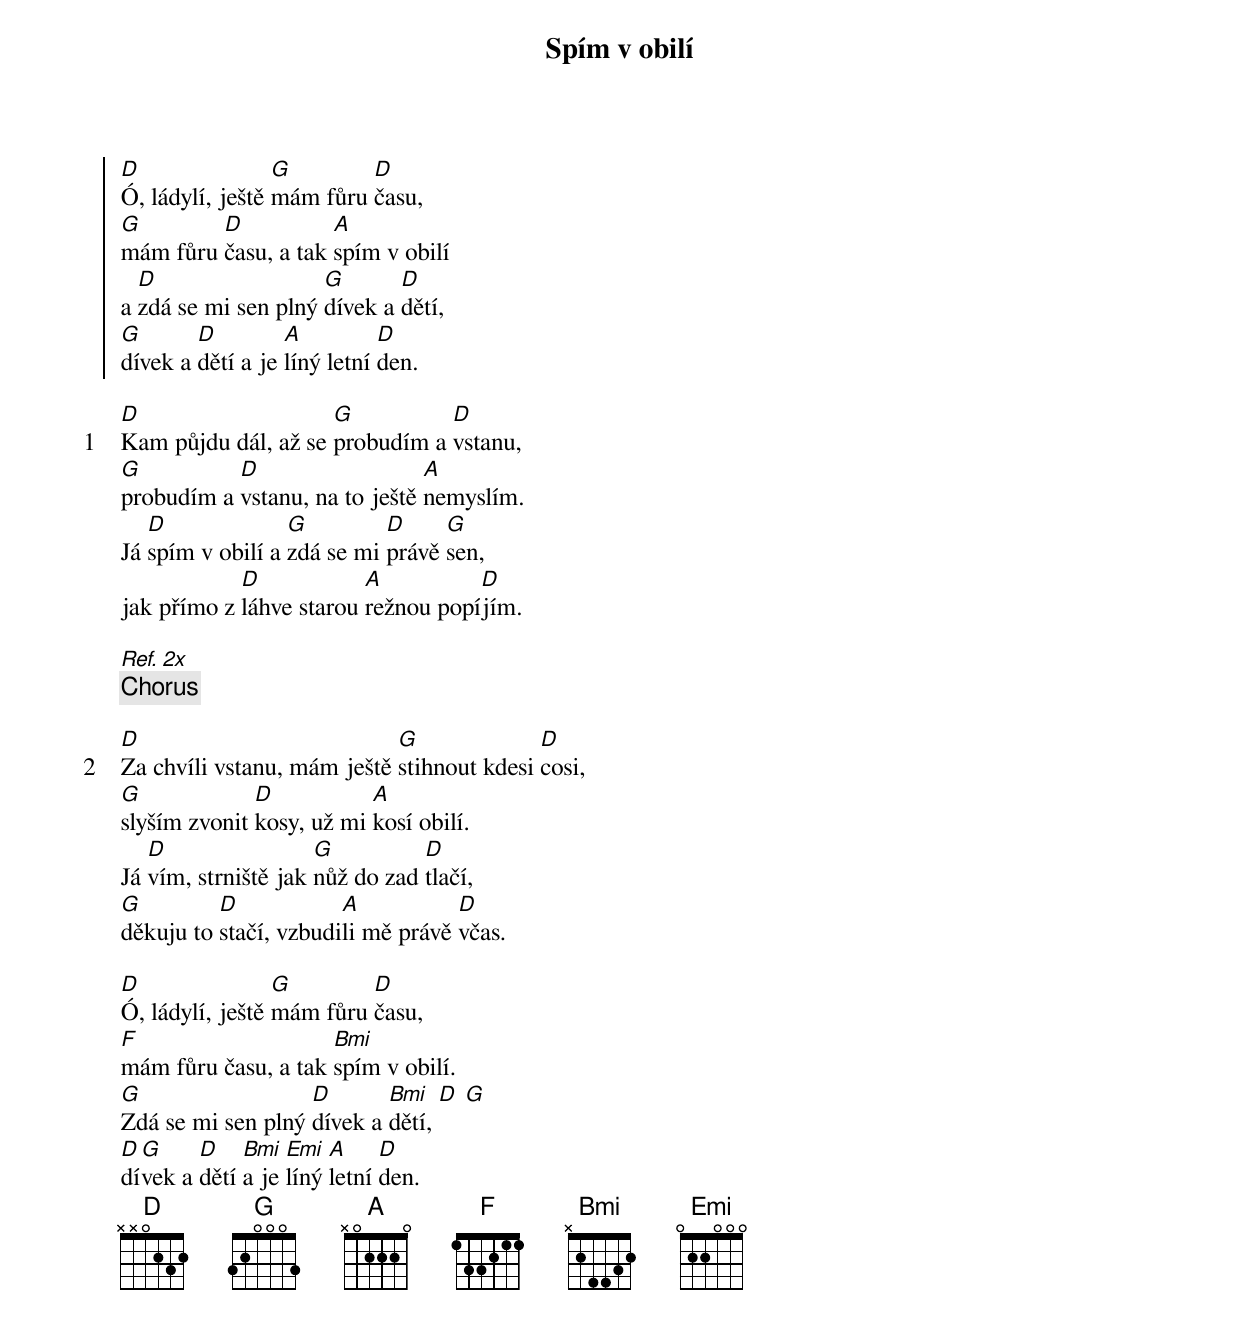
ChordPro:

{title: Spím v obilí}
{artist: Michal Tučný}

{start_of_chorus}
[D]Ó, ládylí, ještě [G]mám fůru [D]času,
[G]mám fůru [D]času, a tak [A]spím v obilí
a [D]zdá se mi sen plný [G]dívek a [D]dětí,
[G]dívek a [D]dětí a je [A]líný letní [D]den.
{end_of_chorus}

{start_of_verse: 1}
[D]Kam půjdu dál, až se [G]probudím a [D]vstanu,
[G]probudím a [D]vstanu, na to ještě [A]nemyslím.
Já [D]spím v obilí a [G]zdá se mi [D]právě [G]sen,
jak přímo z [D]láhve starou [A]režnou popí[D]jím.
{end_of_verse}

[*Ref. 2x]
{chorus}

{start_of_verse: 2}
[D]Za chvíli vstanu, mám ještě [G]stihnout kdesi [D]cosi,
[G]slyším zvonit [D]kosy, už mi [A]kosí obilí.
Já [D]vím, strniště jak [G]nůž do zad [D]tlačí,
[G]děkuju to [D]stačí, vzbudi[A]li mě právě [D]včas.
{end_of_verse}

{start_of_bridge}
[D]Ó, ládylí, ještě [G]mám fůru [D]času,
[F]mám fůru času, a tak [Bmi]spím v obilí.
[G]Zdá se mi sen plný [D]dívek a [Bmi]dětí, [D] [G]
[D]dí[G]vek a [D]dětí [Bmi]a je [Emi]líný [A]letní [D]den.
{end_of_bridge}
